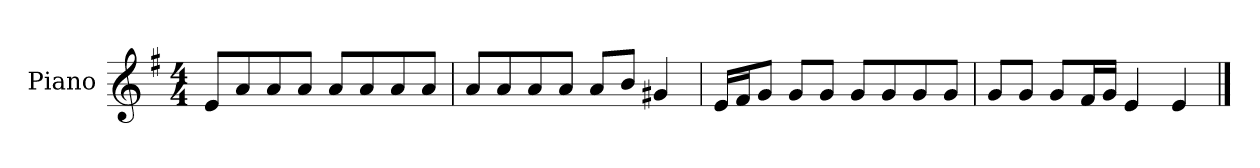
**kern
*part1
*staff1
*I"Piano
*I'P-no
*clefG2
*k[f#]
*M4/4
*MM90
=1
8e/L
8a/
8a/
8a/J
8a/L
8a/
8a/
8a/J
=2
8a/L
8a/
8a/
8a/J
8a/L
8b/J
4g#X/
=3
16e/LL
16f#/J
8g/J
8g/L
8g/J
8g/L
8g/
8g/
8g/J
=4
8g/L
8g/J
8g/L
16f#/L
16g/JJ
4e/
4e/
==
*-
